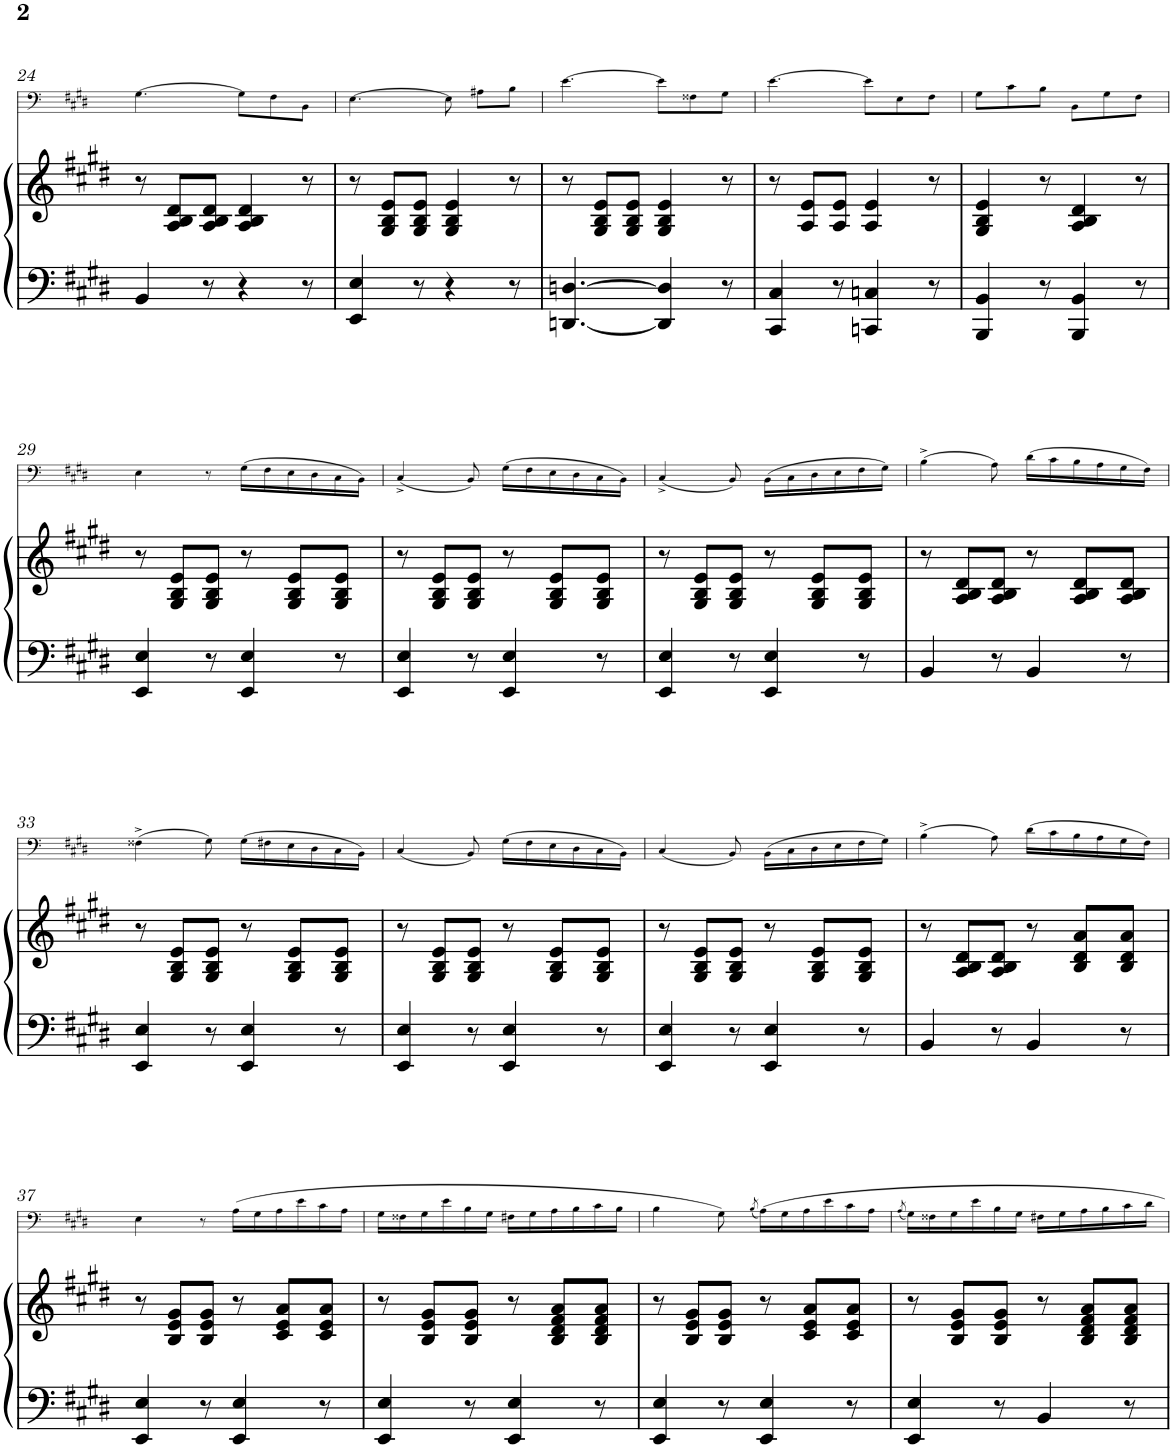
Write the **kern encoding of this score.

**kern	**kern	**kern
*part2	*part2	*part1
*staff3	*staff2	*staff1
*I"Piano	*	*I"Trombone
*I'Pno	*	*I'Trb
!!LO:PB:g=z
*clefF4	*clefG2	*clefF4
*k[f#c#g#d#]	*k[f#c#g#d#]	*k[f#c#g#d#]
*M6/8	*M6/8	*M6/8
=24	=24	=24
4BB/	8r	[>4.G#\
.	8A/ 8B/ 8d#/L	.
8r	8A/ 8B/ 8d#/J	.
4r	4A/ 4B/ 4d#/	8G#\L]
.	.	8F#\
8r	8r	8BB\J
=25	=25	=25
4EE/ 4E/	8r	[>4.E\
.	8G#/ 8B/ 8e/L	.
8r	8G#/ 8B/ 8e/J	.
4r	4G#/ 4B/ 4e/	8E\]
.	.	8A#X\L
8r	8r	8B\J
=26	=26	=26
[4.DDn/ [4.Dn/	8r	[>4.e\
.	8G#/ 8B/ 8e/L	.
.	8G#/ 8B/ 8e/J	.
4DD/] 4D/]	4G#/ 4B/ 4e/	8e\L]
.	.	8F##X\
8r	8r	8G#\J
=27	=27	=27
4CC#/ 4C#/	8r	[>4.e\
.	8A/ 8e/L	.
8r	8A/ 8e/J	.
4CCn/ 4Cn/	4A/ 4e/	8e\L]
.	.	8E\
8r	8r	8F#\J
=28	=28	=28
4BBB/ 4BB/	4G#/ 4B/ 4e/	8G#\L
.	.	8c#\
8r	8r	8B\J
4BBB/ 4BB/	4A/ 4B/ 4d#/	8BB\L
.	.	8G#\
8r	8r	8F#\J
!!LO:LB:g=z
=29	=29	=29
4EE/ 4E/	8r	4E\
.	8G#/ 8B/ 8e/L	.
8r	8G#/ 8B/ 8e/J	8r
4EE/ 4E/	8r	(>16G#\LL
.	.	16F#\
.	8G#/ 8B/ 8e/L	16E\
.	.	16D#\
8r	8G#/ 8B/ 8e/J	16C#\
.	.	16BB\JJ)
=30	=30	=30
4EE/ 4E/	8r	(<4C#^/
.	8G#/ 8B/ 8e/L	.
8r	8G#/ 8B/ 8e/J	8BB/)
4EE/ 4E/	8r	(>16G#\LL
.	.	16F#\
.	8G#/ 8B/ 8e/L	16E\
.	.	16D#\
8r	8G#/ 8B/ 8e/J	16C#\
.	.	16BB\JJ)
=31	=31	=31
4EE/ 4E/	8r	(<4C#^/
.	8G#/ 8B/ 8e/L	.
8r	8G#/ 8B/ 8e/J	8BB/)
4EE/ 4E/	8r	(>16BB\LL
.	.	16C#\
.	8G#/ 8B/ 8e/L	16D#\
.	.	16E\
8r	8G#/ 8B/ 8e/J	16F#\
.	.	16G#\JJ)
=32	=32	=32
4BB/	8r	(>4B^\
.	8A/ 8B/ 8d#/L	.
8r	8A/ 8B/ 8d#/J	8A\)
4BB/	8r	(>16d#\LL
.	.	16c#\
.	8A/ 8B/ 8d#/L	16B\
.	.	16A\
8r	8A/ 8B/ 8d#/J	16G#\
.	.	16F#\JJ)
!!LO:LB:g=z
=33	=33	=33
4EE/ 4E/	8r	(>4F##X^\
.	8G#/ 8B/ 8e/L	.
8r	8G#/ 8B/ 8e/J	8G#\)
4EE/ 4E/	8r	(>16G#\LL
.	.	16F#X\
.	8G#/ 8B/ 8e/L	16E\
.	.	16D#\
8r	8G#/ 8B/ 8e/J	16C#\
.	.	16BB\JJ)
=34	=34	=34
4EE/ 4E/	8r	(<4C#/
.	8G#/ 8B/ 8e/L	.
8r	8G#/ 8B/ 8e/J	8BB/)
4EE/ 4E/	8r	(>16G#\LL
.	.	16F#\
.	8G#/ 8B/ 8e/L	16E\
.	.	16D#\
8r	8G#/ 8B/ 8e/J	16C#\
.	.	16BB\JJ)
=35	=35	=35
4EE/ 4E/	8r	(<4C#/
.	8G#/ 8B/ 8e/L	.
8r	8G#/ 8B/ 8e/J	8BB/)
4EE/ 4E/	8r	(>16BB\LL
.	.	16C#\
.	8G#/ 8B/ 8e/L	16D#\
.	.	16E\
8r	8G#/ 8B/ 8e/J	16F#\
.	.	16G#\JJ)
=36	=36	=36
4BB/	8r	(>4B^\
.	8A/ 8B/ 8d#/L	.
8r	8A/ 8B/ 8d#/J	8A\)
4BB/	8r	(>16d#\LL
.	.	16c#\
.	8B/ 8d#/ 8a/L	16B\
.	.	16A\
8r	8B/ 8d#/ 8a/J	16G#\
.	.	16F#\JJ)
!!LO:LB:g=z
=37	=37	=37
4EE/ 4E/	8r	4E\
.	8B/ 8e/ 8g#/L	.
8r	8B/ 8e/ 8g#/J	8r
4EE/ 4E/	8r	(16A\LL
.	.	16G#\
.	8c#/ 8e/ 8a/L	16A\
.	.	16e\
8r	8c#/ 8e/ 8a/J	16c#\
.	.	16A\JJ
=38	=38	=38
4EE/ 4E/	8r	16G#\LL
.	.	16F##X\
.	8B/ 8e/ 8g#/L	16G#\
.	.	16e\
8r	8B/ 8e/ 8g#/J	16B\
.	.	16G#\JJ
4EE/ 4E/	8r	16F#X\LL
.	.	16G#\
.	8B/ 8d#/ 8f#/ 8a/L	16A\
.	.	16B\
8r	8B/ 8d#/ 8f#/ 8a/J	16c#\
.	.	16B\JJ
=39	=39	=39
4EE/ 4E/	8r	4B\
.	8B/ 8e/ 8g#/L	.
8r	8B/ 8e/ 8g#/J	8G#\)
.	.	(8qB/
4EE/ 4E/	8r	16A\LL)
.	.	16G#\
.	8c#/ 8e/ 8a/L	16A\
.	.	16e\
8r	8c#/ 8e/ 8a/J	16c#\
.	.	16A\JJ
=40	=40	=40
.	.	(8qA/
4EE/ 4E/	8r	16G#\LL)
.	.	16F##X\
.	8B/ 8e/ 8g#/L	16G#\
.	.	16e\
8r	8B/ 8e/ 8g#/J	16B\
.	.	16G#\JJ
4BB/	8r	16F#X\LL
.	.	16G#\
.	8B/ 8d#/ 8f#/ 8a/L	16A\
.	.	16B\
8r	8B/ 8d#/ 8f#/ 8a/J	16c#\
.	.	16d#\JJ
=	=	=
*-	*-	*-
